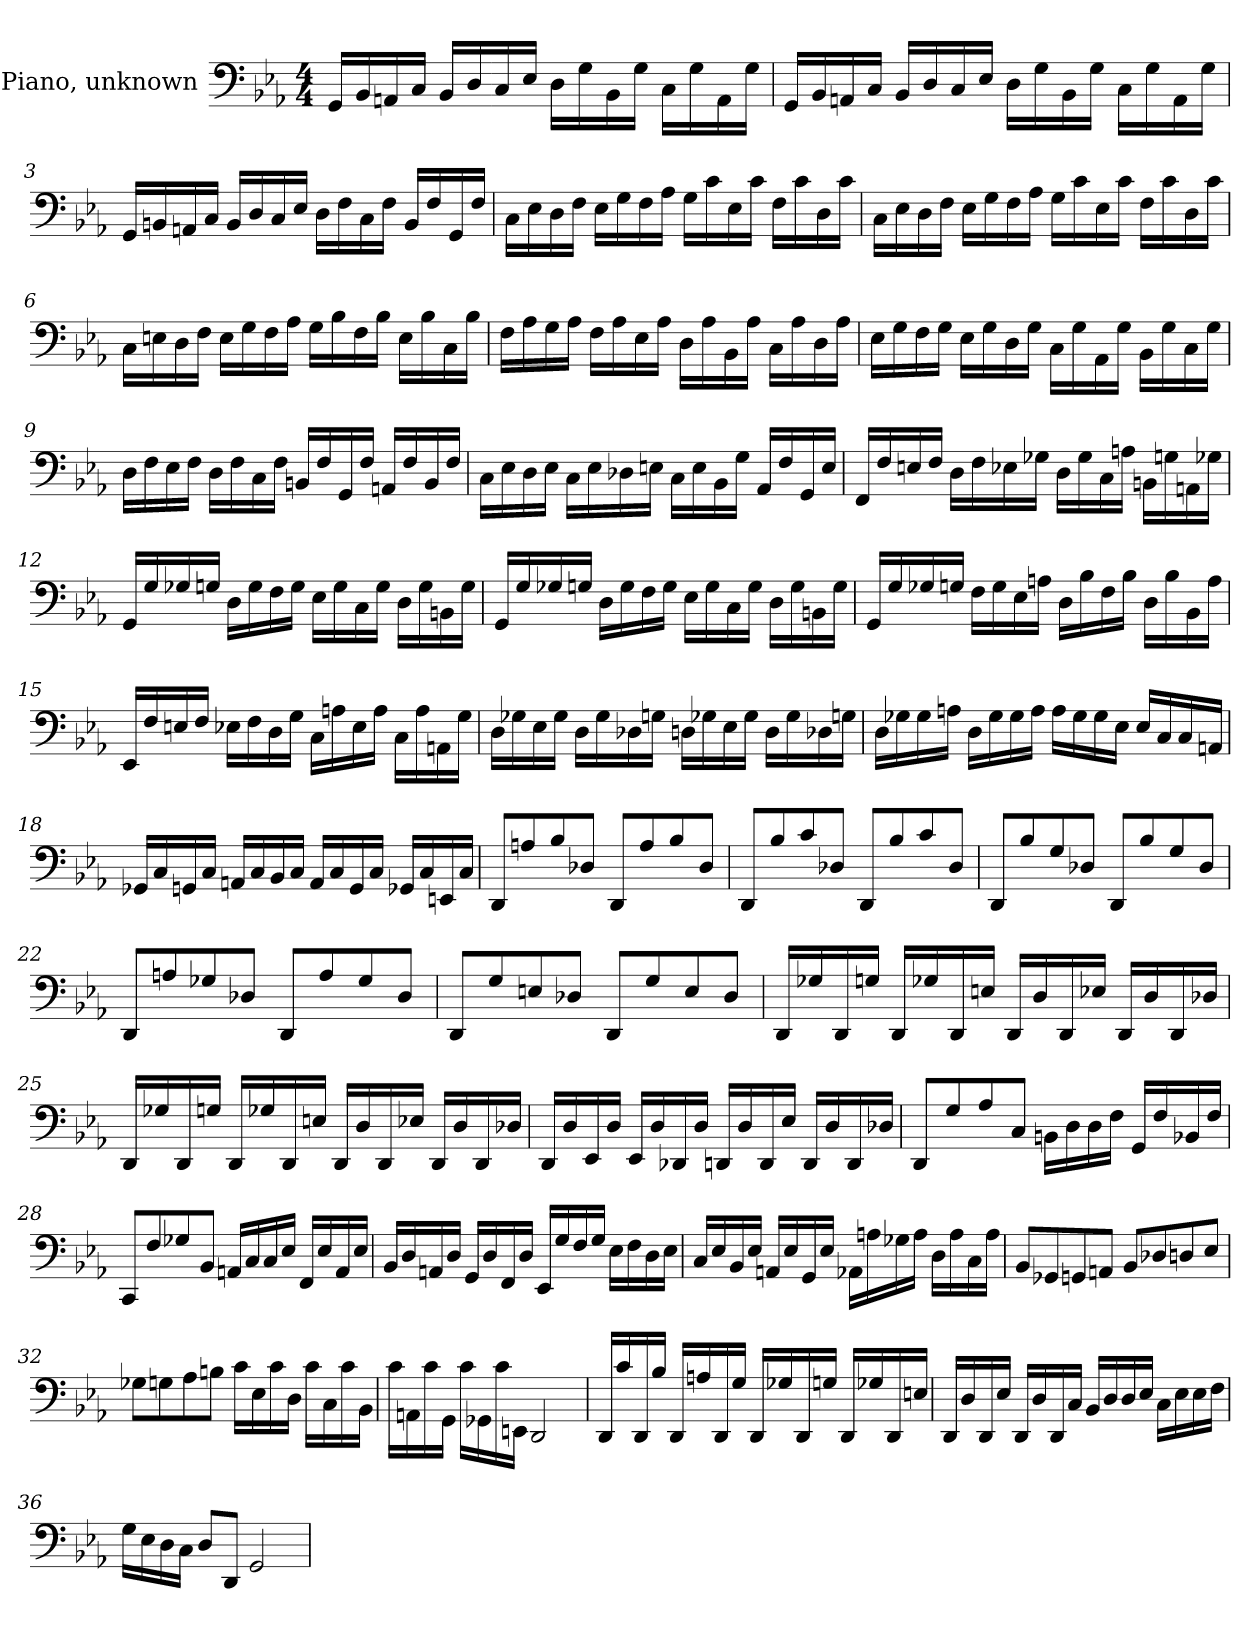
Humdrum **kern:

**kern
*part1
*staff1
*I"Piano, unknown
*I'Pno.
*clefF4
*k[b-e-a-]
*M4/4
*MM120
=1
16GG/LL
16BB-/
16AAn/
16C/JJ
16BB-/LL
16D/
16C/
16E-/JJ
16D\LL
16G\
16BB-\
16G\JJ
16C\LL
16G\
16AA\
16G\JJ
=2
16GG/LL
16BB-/
16AAn/
16C/JJ
16BB-/LL
16D/
16C/
16E-/JJ
16D\LL
16G\
16BB-\
16G\JJ
16C\LL
16G\
16AA\
16G\JJ
!!LO:LB:g=z
=3
16GG/LL
16BBn/
16AAn/
16C/JJ
16BB/LL
16D/
16C/
16E-/JJ
16D\LL
16F\
16C\
16F\JJ
16BB/LL
16F/
16GG/
16F/JJ
=4
16C\LL
16E-\
16D\
16F\JJ
16E-\LL
16G\
16F\
16A-\JJ
16G\LL
16c\
16E-\
16c\JJ
16F\LL
16c\
16D\
16c\JJ
!!LO:LB:g=z
=5
16C\LL
16E-\
16D\
16F\JJ
16E-\LL
16G\
16F\
16A-\JJ
16G\LL
16c\
16E-\
16c\JJ
16F\LL
16c\
16D\
16c\JJ
=6
16C\LL
16En\
16D\
16F\JJ
16E\LL
16G\
16F\
16A-\JJ
16G\LL
16B-\
16F\
16B-\JJ
16E\LL
16B-\
16C\
16B-\JJ
!!LO:LB:g=z
=7
16F\LL
16A-\
16G\
16A-\JJ
16F\LL
16A-\
16E-\
16A-\JJ
16D\LL
16A-\
16BB-\
16A-\JJ
16C\LL
16A-\
16D\
16A-\JJ
=8
16E-\LL
16G\
16F\
16G\JJ
16E-\LL
16G\
16D\
16G\JJ
16C\LL
16G\
16AA-\
16G\JJ
16BB-\LL
16G\
16C\
16G\JJ
!!LO:LB:g=z
=9
16D\LL
16F\
16E-\
16F\JJ
16D\LL
16F\
16C\
16F\JJ
16BBn/LL
16F/
16GG/
16F/JJ
16AAn/LL
16F/
16BB/
16F/JJ
=10
16C\LL
16E-\
16D\
16E-\JJ
16C\LL
16E-\
16D-X\
16En\JJ
16C\LL
16E\
16BB-\
16G\JJ
16AA-/LL
16F/
16GG/
16E/JJ
!!LO:LB:g=z
=11
16FF/LL
16F/
16En/
16F/JJ
16D\LL
16F\
16E-X\
16G-X\JJ
16D\LL
16G-\
16C\
16An\JJ
16BBn\LL
16Gn\
16AAn\
16G-X\JJ
=12
16GG/LL
16G/
16G-X/
16Gn/JJ
16D\LL
16G\
16F\
16G\JJ
16E-\LL
16G\
16C\
16G\JJ
16D\LL
16G\
16BBn\
16G\JJ
!!LO:LB:g=z
=13
16GG/LL
16G/
16G-X/
16Gn/JJ
16D\LL
16G\
16F\
16G\JJ
16E-\LL
16G\
16C\
16G\JJ
16D\LL
16G\
16BBn\
16G\JJ
=14
16GG/LL
16G/
16G-X/
16Gn/JJ
16F\LL
16G\
16E-\
16An\JJ
16D\LL
16B-\
16F\
16B-\JJ
16D\LL
16B-\
16BB-\
16A\JJ
!!LO:LB:g=z
=15
16EE-/LL
16F/
16En/
16F/JJ
16E-X\LL
16F\
16D\
16G\JJ
16C\LL
16An\
16E-\
16A\JJ
16C\LL
16A\
16AAn\
16G\JJ
=16
16D\LL
16G-X\
16E-\
16G-\JJ
16D\LL
16G-\
16D-X\
16Gn\JJ
16Dn\LL
16G-X\
16E-\
16G-\JJ
16D\LL
16G-\
16D-X\
16Gn\JJ
!!LO:LB:g=z
=17
16D\LL
16G-X\
16G-\
16An\JJ
16D\LL
16G-\
16G-\
16A\JJ
16A\LL
16G-\
16G-\
16E-\JJ
16E-/LL
16C/
16C/
16AAn/JJ
=18
16GG-X/LL
16C/
16GGn/
16C/JJ
16AAn/LL
16C/
16BB-/
16C/JJ
16AA/LL
16C/
16GG/
16C/JJ
16GG-X/LL
16C/
16EEn/
16C/JJ
=19
8DD/L
8An/
8B-/
8D-X/J
8DD/L
8A/
8B-/
8D-/J
!!LO:LB:g=z
=20
8DD/L
8B-/
8c/
8D-X/J
8DD/L
8B-/
8c/
8D-/J
=21
8DD/L
8B-/
8G/
8D-X/J
8DD/L
8B-/
8G/
8D-/J
=22
8DD/L
8An/
8G-X/
8D-X/J
8DD/L
8A/
8G-/
8D-/J
=23
8DD/L
8G/
8En/
8D-X/J
8DD/L
8G/
8E/
8D-/J
!!LO:LB:g=z
=24
16DD/LL
16G-X/
16DD/
16Gn/JJ
16DD/LL
16G-X/
16DD/
16En/JJ
16DD/LL
16D/
16DD/
16E-X/JJ
16DD/LL
16D/
16DD/
16D-X/JJ
=25
16DD/LL
16G-X/
16DD/
16Gn/JJ
16DD/LL
16G-X/
16DD/
16En/JJ
16DD/LL
16D/
16DD/
16E-X/JJ
16DD/LL
16D/
16DD/
16D-X/JJ
!!LO:PB:g=z
=26
16DD/LL
16D/
16EE-/
16D/JJ
16EE-/LL
16D/
16DD-X/
16D/JJ
16DDn/LL
16D/
16DD/
16E-/JJ
16DD/LL
16D/
16DD/
16D-X/JJ
=27
8DD/L
8G/
8A-/
8C/J
16BBn\LL
16D\
16D\
16F\JJ
16GG/LL
16F/
16BB-X/
16F/JJ
=28
8CC/L
8F/
8G-X/
8BB-/J
16AAn/LL
16C/
16C/
16E-/JJ
16FF/LL
16E-/
16AA/
16E-/JJ
!!LO:LB:g=z
=29
16BB-/LL
16D/
16AAn/
16D/JJ
16GG/LL
16D/
16FF/
16D/JJ
16EE-/LL
16G/
16F/
16G/JJ
16E-\LL
16F\
16D\
16E-\JJ
=30
16C/LL
16E-/
16BB-/
16E-/JJ
16AAn/LL
16E-/
16GG/
16E-/JJ
16AA-X\LL
16An\
16G-X\
16A\JJ
16D\LL
16A\
16C\
16A\JJ
!!LO:LB:g=z
=31
8BB-/L
8GG-X/
8GGn/
8AAn/J
8BB-/L
8D-X/
8Dn/
8E-/J
=32
8G-X\L
8Gn\
8A-\
8Bn\J
16c\LL
16E-\
16c\
16D\JJ
16c\LL
16C\
16c\
16BB-\JJ
=33
16c\LL
16AAn\
16c\
16GG\JJ
16c\LL
16GG-X\
16c\
16EEn\JJ
2DD/
!!LO:LB:g=z
=34
16DD/LL
16c/
16DD/
16B-/JJ
16DD/LL
16An/
16DD/
16G/JJ
16DD/LL
16G-X/
16DD/
16Gn/JJ
16DD/LL
16G-X/
16DD/
16En/JJ
=35
16DD/LL
16D/
16DD/
16E-/JJ
16DD/LL
16D/
16DD/
16C/JJ
16BB-/LL
16D/
16D/
16E-/JJ
16C\LL
16E-\
16E-\
16F\JJ
=36
16G\LL
16E-\
16D\
16C\JJ
8D/L
8DD/J
2GG/
=
*-
